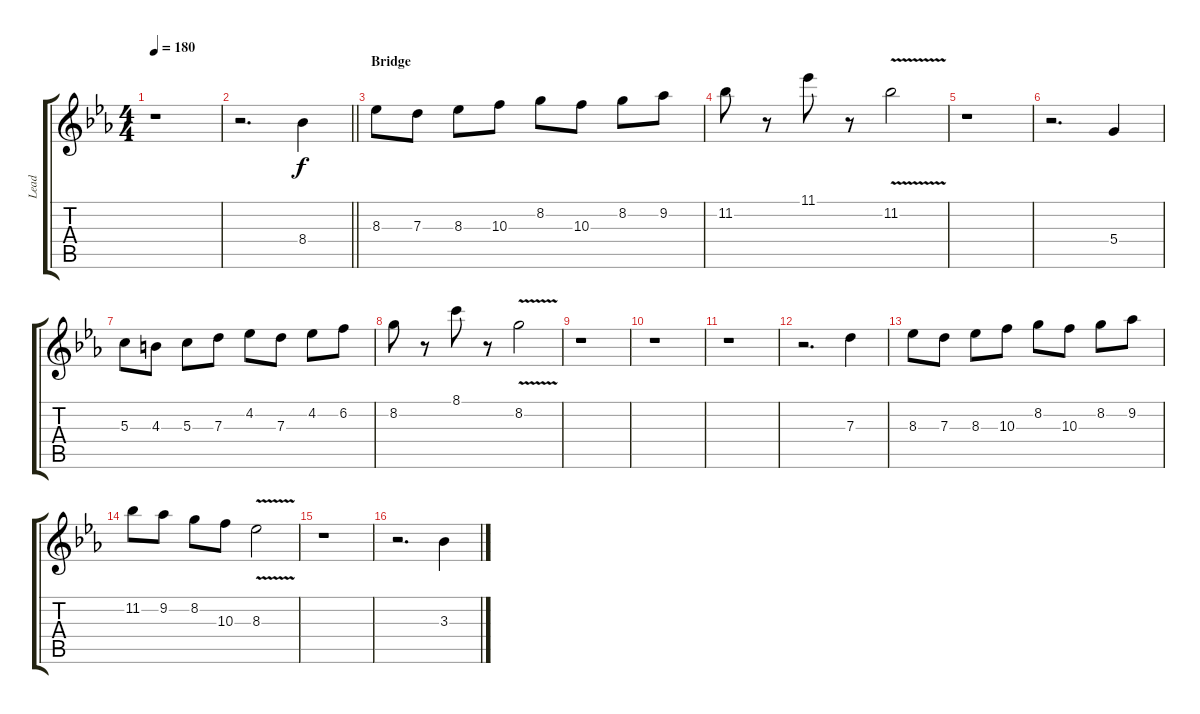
\track ("Lead" "Lead") {instrument overdrivenguitar}
\staff {score tabs}
\tuning (E4 B3 G3 D3 A2 E2) {hide}
\ts (4 4)
\tempo 180
\clef g2
\ks eb
r.1{dy f} |
\barLineRight lightlight
r.2{d} 8.4.4 |
\section ("" "Bridge")
8.3.8 7.3.8 8.3.8 10.3.8 8.2.8 10.3.8 8.2.8 9.2.8 |
11.2.8 r.8 11.1.8 r.8 11.2{v}.2 |
r.1 |
r.2{d} 5.4.4 |
5.3.8 4.3.8 5.3.8 7.3.8 4.2.8 7.3.8 4.2.8 6.2.8 |
8.2.8 r.8 8.1.8 r.8 8.2{v}.2 |
r.1 |
r.1 |
r.1 |
r.2{d} 7.3.4 |
8.3.8 7.3.8 8.3.8 10.3.8 8.2.8 10.3.8 8.2.8 9.2.8 |
11.2.8 9.2.8 8.2.8 10.3.8 8.3{v}.2 |
r.1 |
r.2{d} 3.3.4
